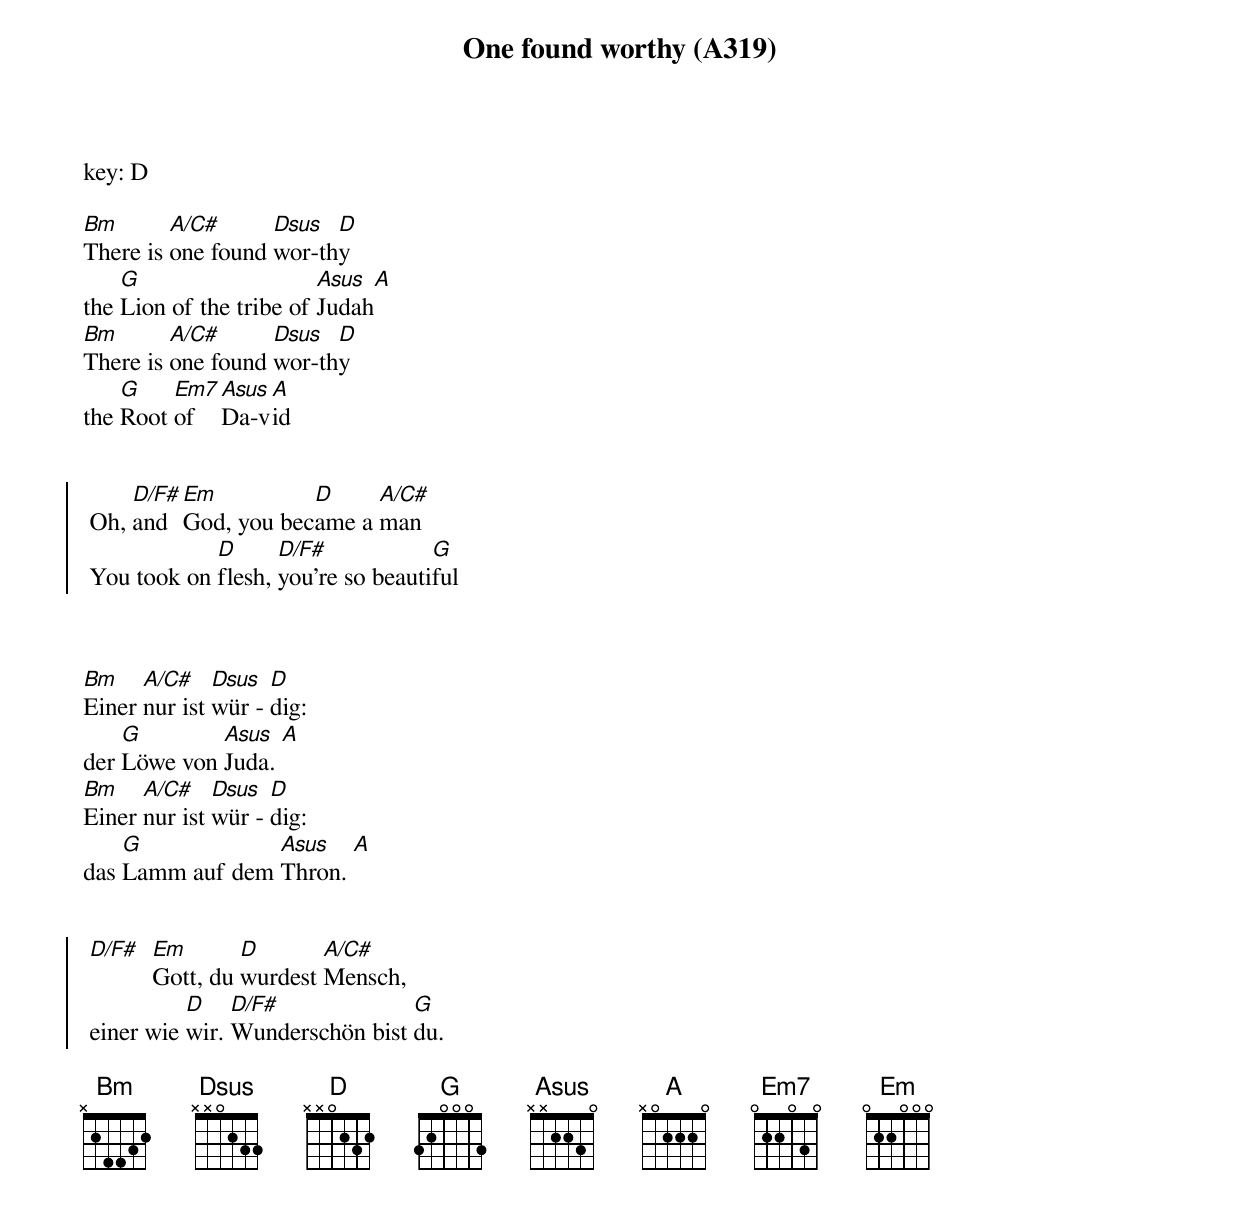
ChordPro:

{title: One found worthy (A319)}
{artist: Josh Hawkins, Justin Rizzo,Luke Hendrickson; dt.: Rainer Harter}
key: D

[Bm]There is [A/C#]one found [Dsus]wor-th[D]y
the [G]Lion of the tribe of [Asus]Judah[A]
[Bm]There is [A/C#]one found [Dsus]wor-th[D]y
the [G]Root [Em7]of [Asus]Da-v[A]id


{soc}
 Oh, [D/F#]and [Em]God, you bec[D]ame a [A/C#]man
 You took on [D]flesh, [D/F#]you're so beauti[G]ful
 {eoc}



[Bm]Einer [A/C#]nur ist [Dsus]wür - [D]dig:
der [G]Löwe von [Asus]Juda. [A]
[Bm]Einer [A/C#]nur ist [Dsus]wür - [D]dig:
das [G]Lamm auf dem [Asus]Thron. [A]


{soc}
 [D/F#]  [Em]Gott, du [D]wurdest [A/C#]Mensch,
 einer wie [D]wir. [D/F#]Wunderschön bist [G]du.
 {eoc}

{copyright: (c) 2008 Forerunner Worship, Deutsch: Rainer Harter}
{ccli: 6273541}
